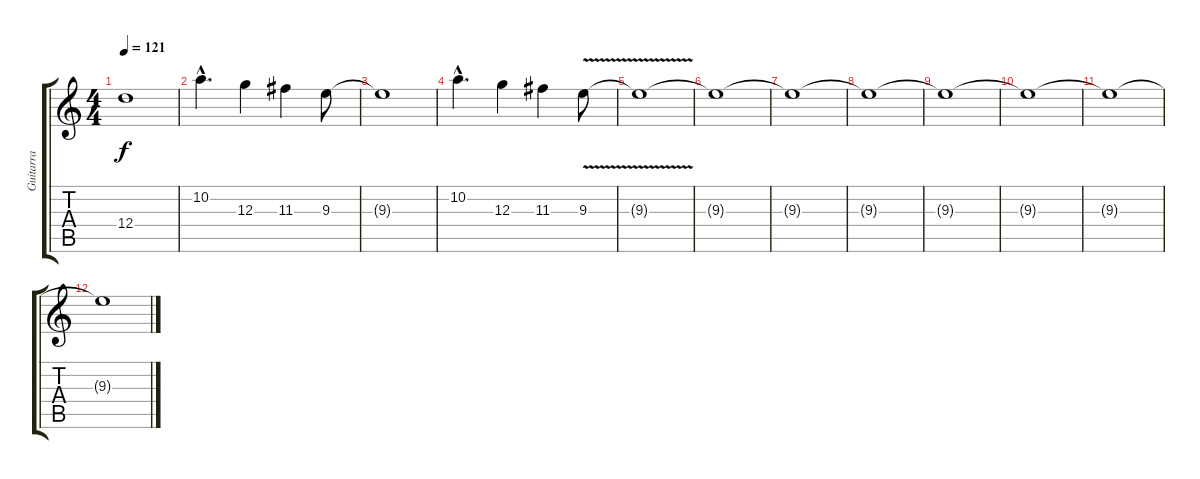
\track ("Guitarra" "Guitarra") {instrument electricguitarclean}
\staff {score tabs}
\tuning (E4 B3 G3 D3 A2 E2) {hide}
\ts (4 4)
\tempo 121
\clef g2
\ks c
12.4{t}.1{dy f} |
10.2{hac}.4{d} 12.3.4 11.3.4 9.3.8 |
9.3{t}.1 |
10.2{hac}.4{d} 12.3.4 11.3.4 9.3{v}.8 |
9.3{t}.1 |
9.3{t}.1 |
9.3{t}.1 |
9.3{t}.1 |
9.3{t}.1 |
9.3{t}.1 |
9.3{t}.1 |
9.3{t}.1
